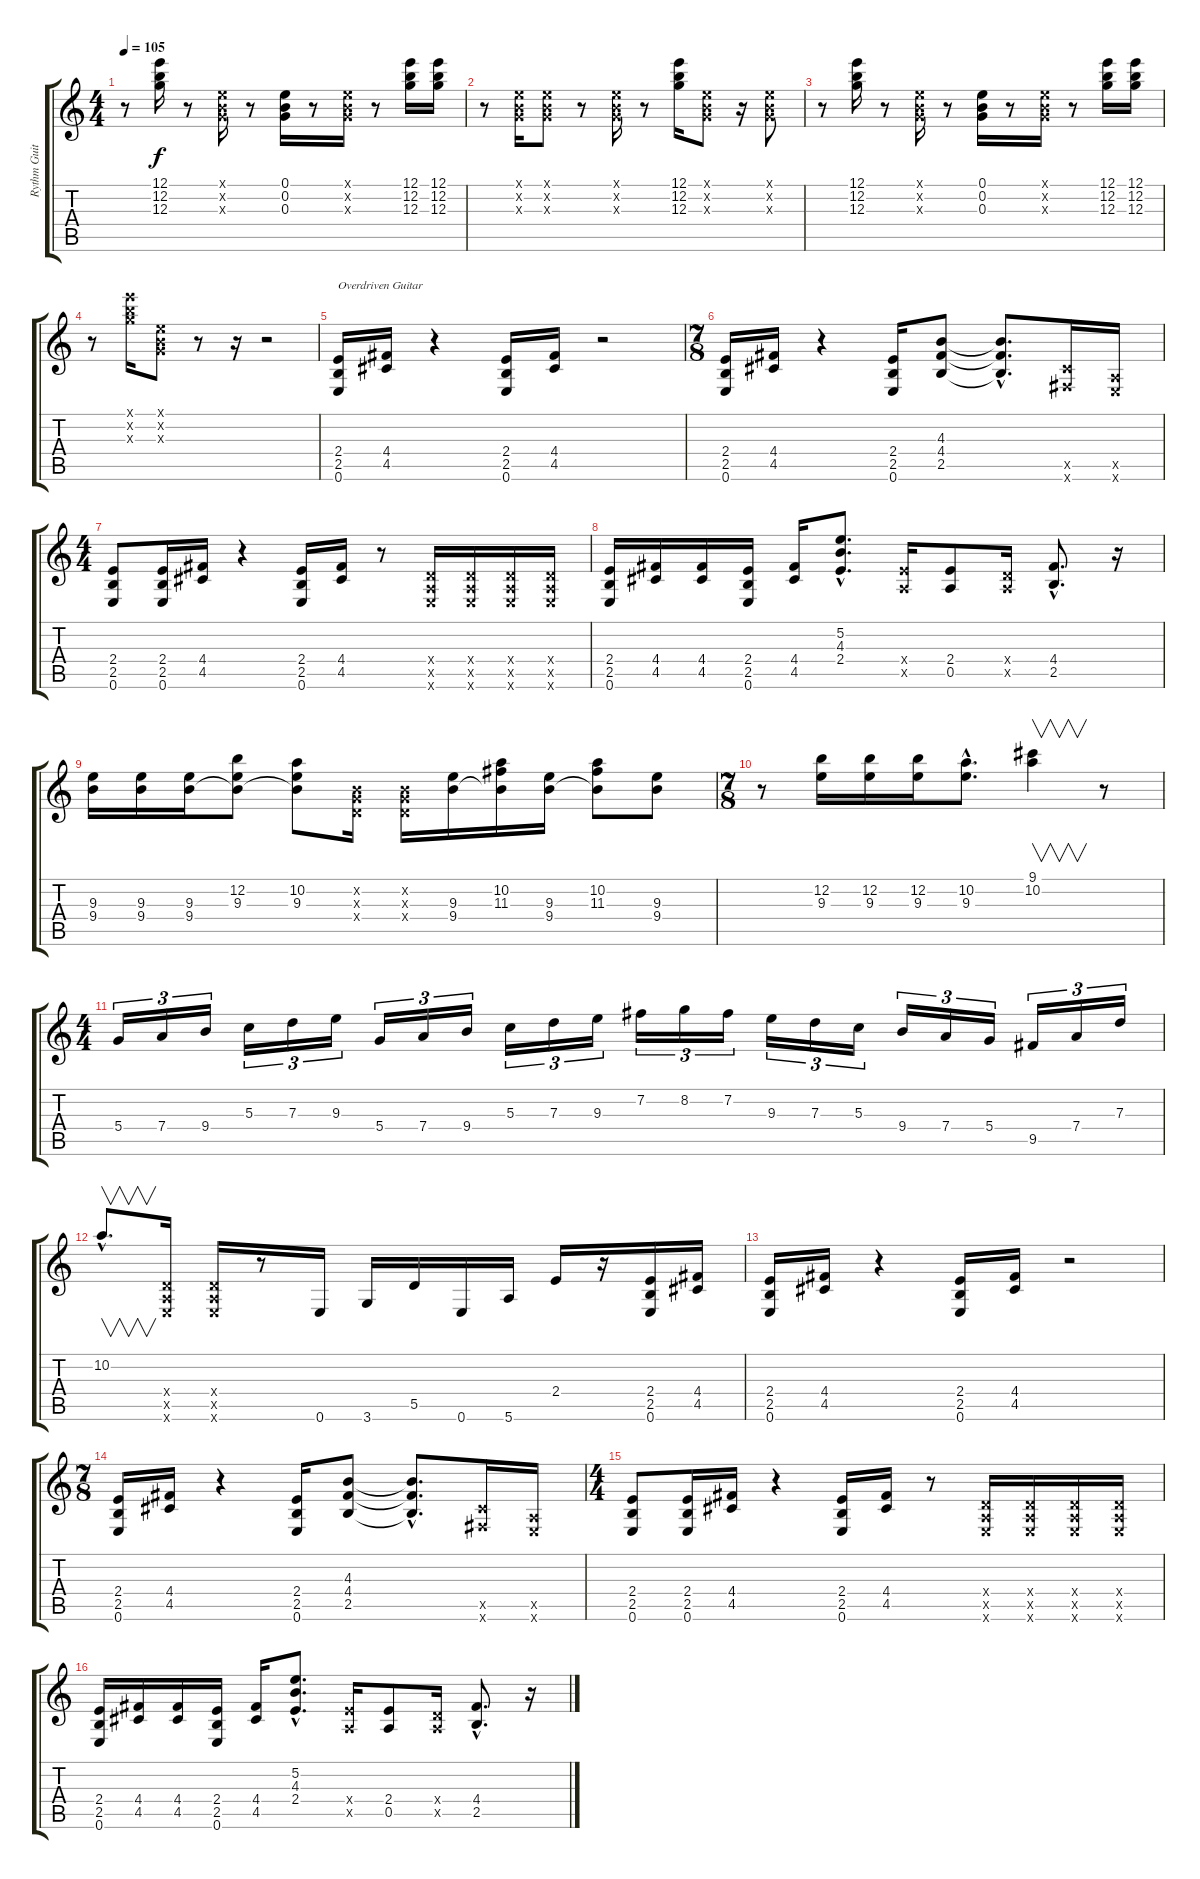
\track ("Rythm Guitar" "Rythm Guit") {instrument acousticguitarsteel}
\staff {score tabs}
\tuning (E4 B3 G3 D3 A2 E2) {hide}
\ts (4 4)
\tempo 105
\clef g2
\ks c
r.8{dy f volume 11} (12.1 12.2 12.3).16 r.8 (0.1{x} 0.2{x} 0.3{x}).16 r.8 (0.1 0.2 0.3).16 r.8 (0.1{x} 0.2{x} 0.3{x}).16 r.8 (12.1 12.2 12.3).16 (12.1 12.2 12.3).16 |
r.8 (0.1{x} 0.2{x} 0.3{x}).16 (0.1{x} 0.2{x} 0.3{x}).8 r.8 (0.1{x} 0.2{x} 0.3{x}).16 r.8 (12.1 12.2 12.3).16 (0.1{x} 0.2{x} 0.3{x}).8 r.16 (0.1{x} 0.2{x} 0.3{x}).8 |
r.8 (12.1 12.2 12.3).16 r.8 (0.1{x} 0.2{x} 0.3{x}).16 r.8 (0.1 0.2 0.3).16 r.8 (0.1{x} 0.2{x} 0.3{x}).16 r.8 (12.1 12.2 12.3).16 (12.1 12.2 12.3).16 |
r.8 (12.1{x} 12.2{x} 12.3{x}).16 (0.1{x} 0.2{x} 0.3{x}).8 r.8 r.16 r.2 |
(2.4 2.5 0.6).16{txt "Overdriven Guitar" instrument overdrivenguitar} (4.4 4.5).16 r.4 (2.4 2.5 0.6).16 (4.4 4.5).16 r.2 |
\ts (7 8)
(2.4 2.5 0.6).16 (4.4 4.5).16 r.4 (2.4 2.5 0.6).16 (4.3 4.4 2.5).8 (4.3{hac t} 4.4{hac t} 2.5{hac t}).8{d} (4.5{x} 2.6{x}).16 (0.5{x} 0.6{x}).16 |
\ts (4 4)
(2.4 2.5 0.6).8 (2.4 2.5 0.6).16 (4.4 4.5).16 r.4 (2.4 2.5 0.6).16 (4.4 4.5).16 r.8 (0.4{x} 0.5{x} 0.6{x}).16 (0.4{x} 0.5{x} 0.6{x}).16 (0.4{x} 0.5{x} 0.6{x}).16 (0.4{x} 0.5{x} 0.6{x}).16 |
(2.4 2.5 0.6).16 (4.4 4.5).16 (4.4 4.5).16 (2.4 2.5 0.6).16 (4.4 4.5).16 (5.2{hac} 4.3{hac} 2.4{hac}).8{d} (2.4{x} 0.5{x}).16 (2.4 0.5).8 (0.4{x} 0.5{x}).16 (4.4{hac} 2.5{hac}).8{d} r.16 |
(9.3 9.4).16 (9.3 9.4).16 (9.3 9.4).16 (12.2 9.3 9.4{t}).8 (10.2 9.3 9.4{t}).8 (0.2{x} 0.3{x} 0.4{x}).16 (0.2{x} 0.3{x} 0.4{x}).16 (9.3 9.4).16 (10.2 11.3 9.4{t}).16 (9.3 9.4).16 (10.2 11.3 9.4{t}).8 (9.3 9.4).8 |
\ts (7 8)
r.8 (12.2 9.3).16 (12.2 9.3).16 (12.2 9.3).16 (10.2{hac} 9.3{hac}).8{d} (9.1 10.2).4{v} r.8 |
\ts (4 4)
5.4.16{tu (3 2)} 7.4.16{tu (3 2)} 9.4.16{tu (3 2)} 5.3.16{tu (3 2)} 7.3.16{tu (3 2)} 9.3.16{tu (3 2)} 5.4.16{tu (3 2)} 7.4.16{tu (3 2)} 9.4.16{tu (3 2)} 5.3.16{tu (3 2)} 7.3.16{tu (3 2)} 9.3.16{tu (3 2)} 7.2.16{tu (3 2)} 8.2.16{tu (3 2)} 7.2.16{tu (3 2)} 9.3.16{tu (3 2)} 7.3.16{tu (3 2)} 5.3.16{tu (3 2)} 9.4.16{tu (3 2)} 7.4.16{tu (3 2)} 5.4.16{tu (3 2)} 9.5.16{tu (3 2)} 7.4.16{tu (3 2)} 7.3.16{tu (3 2)} |
10.2{hac}.8{v d} (0.4{x} 0.5{x} 0.6{x}).16 (0.4{x} 0.5{x} 0.6{x}).16 r.8 0.6.16 3.6.16 5.5.16 0.6.16 5.6.16 2.4.16 r.16 (2.4 2.5 0.6).16 (4.4 4.5).16 |
(2.4 2.5 0.6).16 (4.4 4.5).16 r.4 (2.4 2.5 0.6).16 (4.4 4.5).16 r.2 |
\ts (7 8)
(2.4 2.5 0.6).16 (4.4 4.5).16 r.4 (2.4 2.5 0.6).16 (4.3 4.4 2.5).8 (4.3{hac t} 4.4{hac t} 2.5{hac t}).8{d} (4.5{x} 2.6{x}).16 (0.5{x} 0.6{x}).16 |
\ts (4 4)
(2.4 2.5 0.6).8 (2.4 2.5 0.6).16 (4.4 4.5).16 r.4 (2.4 2.5 0.6).16 (4.4 4.5).16 r.8 (0.4{x} 0.5{x} 0.6{x}).16 (0.4{x} 0.5{x} 0.6{x}).16 (0.4{x} 0.5{x} 0.6{x}).16 (0.4{x} 0.5{x} 0.6{x}).16 |
(2.4 2.5 0.6).16 (4.4 4.5).16 (4.4 4.5).16 (2.4 2.5 0.6).16 (4.4 4.5).16 (5.2{hac} 4.3{hac} 2.4{hac}).8{d} (2.4{x} 0.5{x}).16 (2.4 0.5).8 (0.4{x} 0.5{x}).16 (4.4{hac} 2.5{hac}).8{d} r.16
